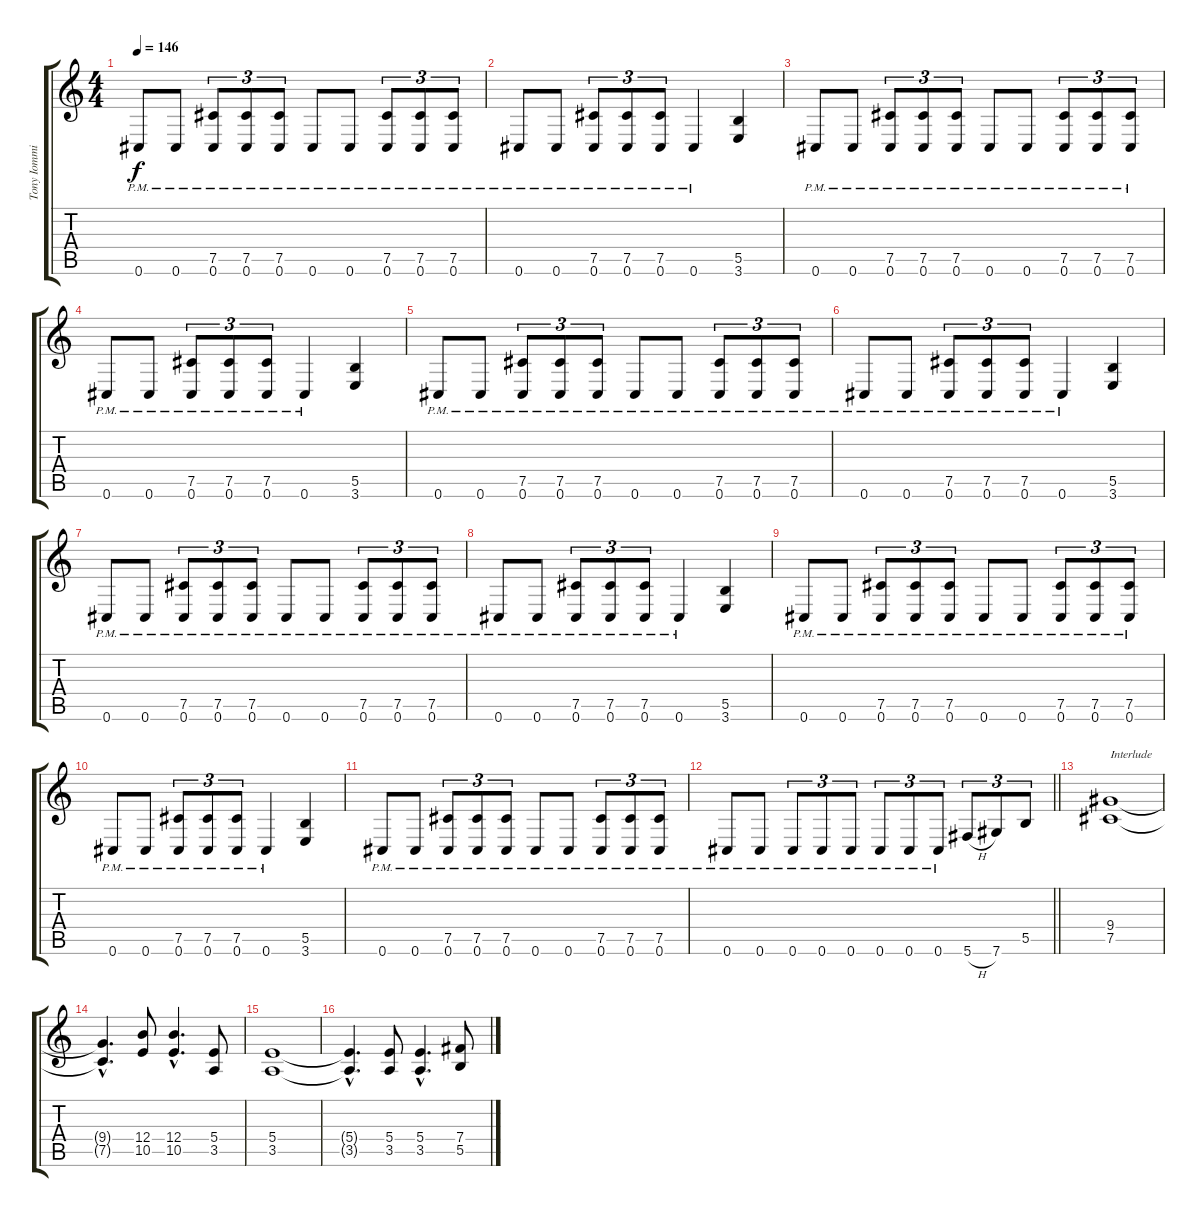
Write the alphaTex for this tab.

\track ("Tony Iommi - Rhy 2" "Tony Iommi") {instrument distortionguitar}
\staff {score tabs}
\tuning (Db4 Ab3 E3 B2 Gb2 Db2) {hide}
\ts (4 4)
\tempo 146
\clef g2
\ks c
0.6{pm}.8{dy f} 0.6{pm}.8 (7.5{pm} 0.6{pm}).8{tu (3 2)} (7.5{pm} 0.6{pm}).8{tu (3 2)} (7.5{pm} 0.6{pm}).8{tu (3 2)} 0.6{pm}.8 0.6{pm}.8 (7.5{pm} 0.6{pm}).8{tu (3 2)} (7.5{pm} 0.6{pm}).8{tu (3 2)} (7.5{pm} 0.6{pm}).8{tu (3 2)} |
0.6{pm}.8 0.6{pm}.8 (7.5{pm} 0.6{pm}).8{tu (3 2)} (7.5{pm} 0.6{pm}).8{tu (3 2)} (7.5{pm} 0.6{pm}).8{tu (3 2)} 0.6{pm}.4 (5.5 3.6).4 |
0.6{pm}.8 0.6{pm}.8 (7.5{pm} 0.6{pm}).8{tu (3 2)} (7.5{pm} 0.6{pm}).8{tu (3 2)} (7.5{pm} 0.6{pm}).8{tu (3 2)} 0.6{pm}.8 0.6{pm}.8 (7.5{pm} 0.6{pm}).8{tu (3 2)} (7.5{pm} 0.6{pm}).8{tu (3 2)} (7.5{pm} 0.6{pm}).8{tu (3 2)} |
0.6{pm}.8 0.6{pm}.8 (7.5{pm} 0.6{pm}).8{tu (3 2)} (7.5{pm} 0.6{pm}).8{tu (3 2)} (7.5{pm} 0.6{pm}).8{tu (3 2)} 0.6{pm}.4 (5.5 3.6).4 |
0.6{pm}.8 0.6{pm}.8 (7.5{pm} 0.6{pm}).8{tu (3 2)} (7.5{pm} 0.6{pm}).8{tu (3 2)} (7.5{pm} 0.6{pm}).8{tu (3 2)} 0.6{pm}.8 0.6{pm}.8 (7.5{pm} 0.6{pm}).8{tu (3 2)} (7.5{pm} 0.6{pm}).8{tu (3 2)} (7.5{pm} 0.6{pm}).8{tu (3 2)} |
0.6{pm}.8 0.6{pm}.8 (7.5{pm} 0.6{pm}).8{tu (3 2)} (7.5{pm} 0.6{pm}).8{tu (3 2)} (7.5{pm} 0.6{pm}).8{tu (3 2)} 0.6{pm}.4 (5.5 3.6).4 |
0.6{pm}.8 0.6{pm}.8 (7.5{pm} 0.6{pm}).8{tu (3 2)} (7.5{pm} 0.6{pm}).8{tu (3 2)} (7.5{pm} 0.6{pm}).8{tu (3 2)} 0.6{pm}.8 0.6{pm}.8 (7.5{pm} 0.6{pm}).8{tu (3 2)} (7.5{pm} 0.6{pm}).8{tu (3 2)} (7.5{pm} 0.6{pm}).8{tu (3 2)} |
0.6{pm}.8 0.6{pm}.8 (7.5{pm} 0.6{pm}).8{tu (3 2)} (7.5{pm} 0.6{pm}).8{tu (3 2)} (7.5{pm} 0.6{pm}).8{tu (3 2)} 0.6{pm}.4 (5.5 3.6).4 |
0.6{pm}.8 0.6{pm}.8 (7.5{pm} 0.6{pm}).8{tu (3 2)} (7.5{pm} 0.6{pm}).8{tu (3 2)} (7.5{pm} 0.6{pm}).8{tu (3 2)} 0.6{pm}.8 0.6{pm}.8 (7.5{pm} 0.6{pm}).8{tu (3 2)} (7.5{pm} 0.6{pm}).8{tu (3 2)} (7.5{pm} 0.6{pm}).8{tu (3 2)} |
0.6{pm}.8 0.6{pm}.8 (7.5{pm} 0.6{pm}).8{tu (3 2)} (7.5{pm} 0.6{pm}).8{tu (3 2)} (7.5{pm} 0.6{pm}).8{tu (3 2)} 0.6{pm}.4 (5.5 3.6).4 |
0.6{pm}.8 0.6{pm}.8 (7.5{pm} 0.6{pm}).8{tu (3 2)} (7.5{pm} 0.6{pm}).8{tu (3 2)} (7.5{pm} 0.6{pm}).8{tu (3 2)} 0.6{pm}.8 0.6{pm}.8 (7.5{pm} 0.6{pm}).8{tu (3 2)} (7.5{pm} 0.6{pm}).8{tu (3 2)} (7.5{pm} 0.6{pm}).8{tu (3 2)} |
\barLineRight lightlight
0.6{pm}.8 0.6{pm}.8 0.6{pm}.8{tu (3 2)} 0.6{pm}.8{tu (3 2)} 0.6{pm}.8{tu (3 2)} 0.6{pm}.8{tu (3 2)} 0.6{pm}.8{tu (3 2)} 0.6{pm}.8{tu (3 2)} 5.6{h}.8{tu (3 2)} 7.6.8{tu (3 2)} 5.5.8{tu (3 2)} |
(9.4 7.5).1{txt "Interlude"} |
(9.4{hac t} 7.5{hac t}).4{d} (12.4 10.5).8 (12.4{hac} 10.5{hac}).4{d} (5.4 3.5).8 |
(5.4 3.5).1 |
(5.4{hac t} 3.5{hac t}).4{d} (5.4 3.5).8 (5.4{hac} 3.5{hac}).4{d} (7.4 5.5).8
